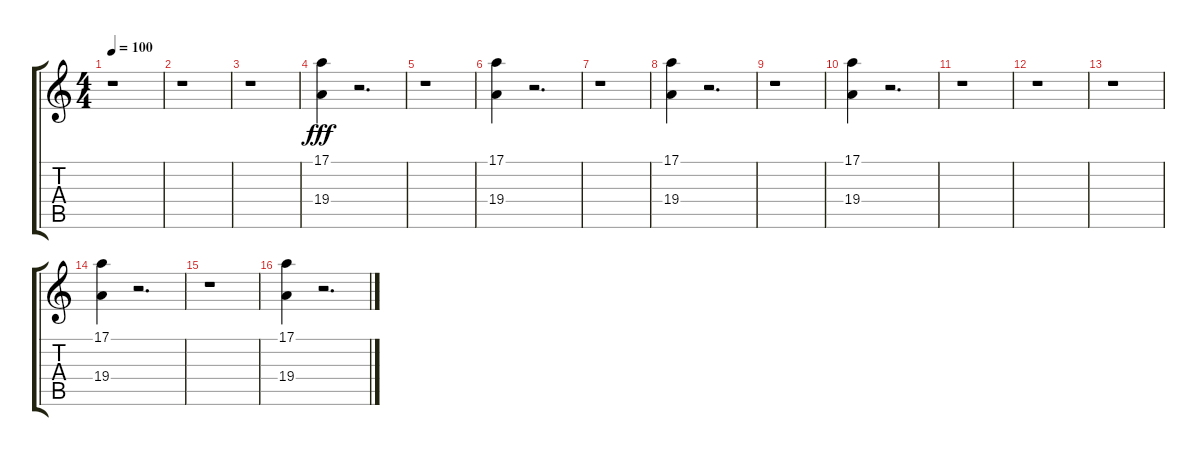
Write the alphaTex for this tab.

\track "" {instrument orchestrahit}
\staff {score tabs}
\tuning (E4 B3 G3 D3 A2 E2) {hide}
\ts (4 4)
\tempo 100
\clef g2
\ks c
r.1{dy fff} |
r.1 |
r.1 |
(17.1 19.4).4 r.2{d} |
r.1 |
(17.1 19.4).4 r.2{d} |
r.1 |
(17.1 19.4).4 r.2{d} |
r.1 |
(17.1 19.4).4 r.2{d} |
r.1 |
r.1 |
r.1 |
(17.1 19.4).4 r.2{d} |
r.1 |
(17.1 19.4).4 r.2{d}
